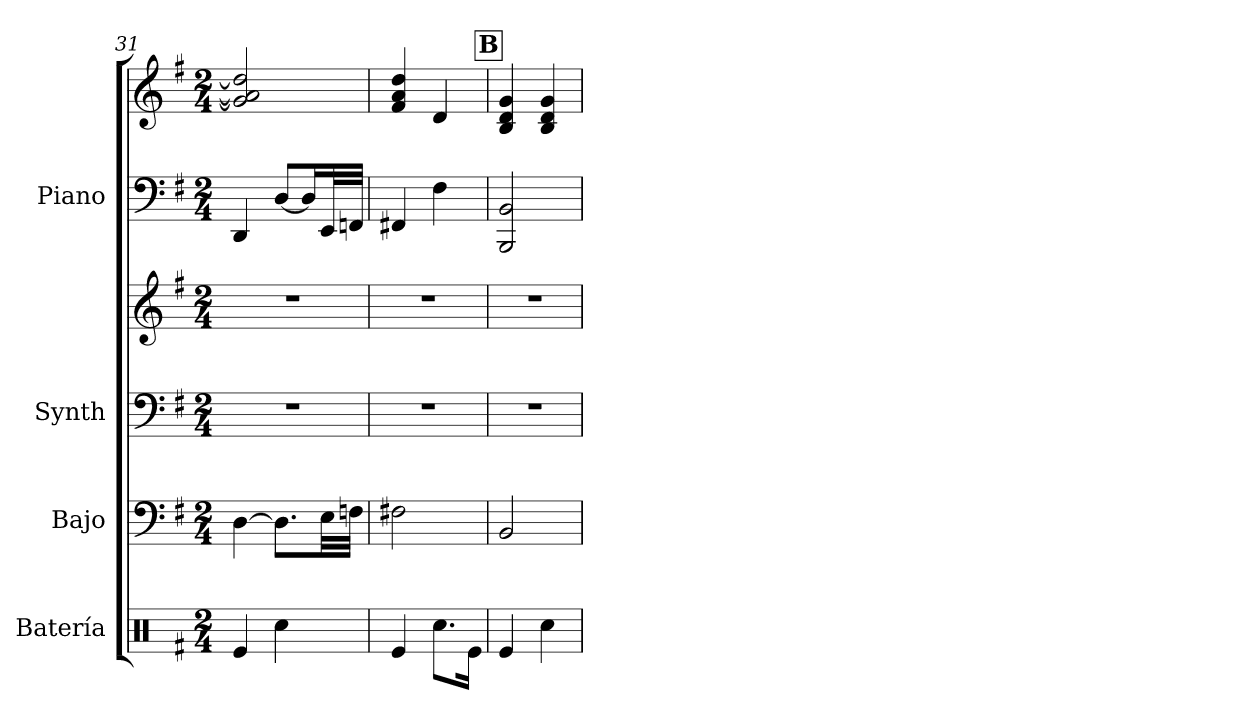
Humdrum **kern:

**kern	**kern	**kern	**kern	**kern	**kern
*part4	*part3	*part2	*part2	*part1	*part1
*staff6	*staff5	*staff4	*staff3	*staff2	*staff1
*I"Batería	*I"Bajo	*I"Synth	*	*I"Piano	*
*	*	*	*	*I'Pno	*
*clefX	*clefF4	*clefF4	*clefG2	*clefF4	*clefG2
*	*ITrd7c12	*	*	*	*
*k[f#]	*k[f#]	*k[f#]	*k[f#]	*k[f#]	*k[f#]
*G:	*G:	*G:	*G:	*G:	*G:
*M2/4	*M2/4	*M2/4	*M2/4	*M2/4	*M2/4
=31	=31	=31	=31	=31	=31
4Re/	[4DD\	2r	2r	4DD/	2g/] 2a/] 2dd/]
4Rcc\	8.DD\L]	.	.	[8D/L	.
.	.	.	.	16D/L]	.
.	32EE\LL	.	.	32EE/L	.
.	32FFn\JJJ	.	.	32FFn/JJJ	.
=32	=32	=32	=32	=32	=32
4Re/	2FF#X\	2r	2r	4FF#X/	4f#/ 4a/ 4dd/
8.Rcc\L	.	.	.	4F#\	4d/
16Re\Jk	.	.	.	.	.
!!LO:PB:g=z
!!LO:REH:place=s1:a:B:fs=14:t=B
=33	=33	=33	=33	=33	=33
4Re/	2BBB/	2r	2r	2BBB/ 2BB/	4B/ 4d/ 4g/
4Rcc\	.	.	.	.	4B/ 4d/ 4g/
=	=	=	=	=	=
*-	*-	*-	*-	*-	*-
